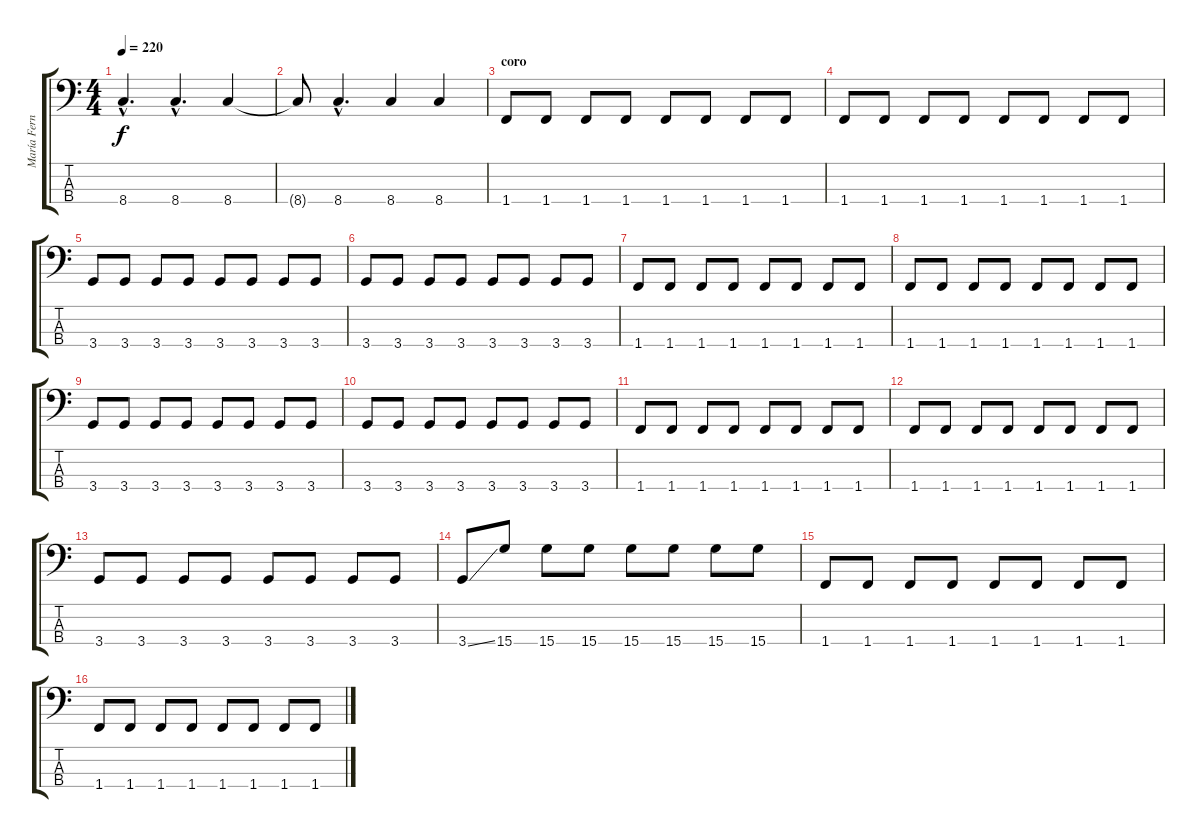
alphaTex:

\track ("María Fernanda (bajo)" "María Fern") {instrument electricbasspick}
\staff {score tabs}
\tuning (G2 D2 A1 E1) {hide}
\ts (4 4)
\tempo 220
\clef f4
\ks c
8.4{hac}.4{d dy f} 8.4{hac}.4{d} 8.4.4 |
8.4{t}.8 8.4{hac}.4{d} 8.4.4 8.4.4 |
\section ("" "coro")
1.4.8 1.4.8 1.4.8 1.4.8 1.4.8 1.4.8 1.4.8 1.4.8 |
1.4.8 1.4.8 1.4.8 1.4.8 1.4.8 1.4.8 1.4.8 1.4.8 |
3.4.8 3.4.8 3.4.8 3.4.8 3.4.8 3.4.8 3.4.8 3.4.8 |
3.4.8 3.4.8 3.4.8 3.4.8 3.4.8 3.4.8 3.4.8 3.4.8 |
1.4.8 1.4.8 1.4.8 1.4.8 1.4.8 1.4.8 1.4.8 1.4.8 |
1.4.8 1.4.8 1.4.8 1.4.8 1.4.8 1.4.8 1.4.8 1.4.8 |
3.4.8 3.4.8 3.4.8 3.4.8 3.4.8 3.4.8 3.4.8 3.4.8 |
3.4.8 3.4.8 3.4.8 3.4.8 3.4.8 3.4.8 3.4.8 3.4.8 |
1.4.8 1.4.8 1.4.8 1.4.8 1.4.8 1.4.8 1.4.8 1.4.8 |
1.4.8 1.4.8 1.4.8 1.4.8 1.4.8 1.4.8 1.4.8 1.4.8 |
3.4.8 3.4.8 3.4.8 3.4.8 3.4.8 3.4.8 3.4.8 3.4.8 |
3.4{ss}.8 15.4.8 15.4.8 15.4.8 15.4.8 15.4.8 15.4.8 15.4.8 |
1.4.8 1.4.8 1.4.8 1.4.8 1.4.8 1.4.8 1.4.8 1.4.8 |
1.4.8 1.4.8 1.4.8 1.4.8 1.4.8 1.4.8 1.4.8 1.4.8
